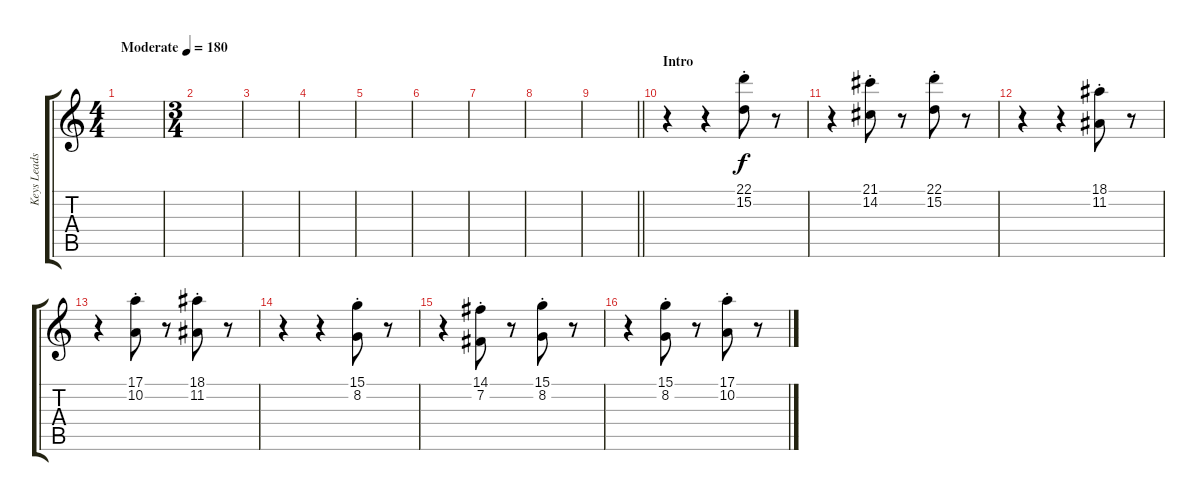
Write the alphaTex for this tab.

\track ("Keys Leads" "Keys Leads") {instrument stringensemble1}
\staff {score tabs}
\tuning (E4 B3 G3 D3 A2 E2) {hide}
\ts (4 4)
\tempo (180 "Moderate")
\clef g2
\ks c
|
\ts (3 4)
|
|
|
|
|
|
|
\barLineRight lightlight
|
\section ("" "Intro")
r.4 r.4 (22.1{st} 15.2{st}).8 r.8 |
r.4 (21.1{st} 14.2{st}).8 r.8 (22.1{st} 15.2{st}).8 r.8 |
r.4 r.4 (18.1{st} 11.2{st}).8 r.8 |
r.4 (17.1{st} 10.2{st}).8 r.8 (18.1{st} 11.2{st}).8 r.8 |
r.4 r.4 (15.1{st} 8.2{st}).8 r.8 |
r.4 (14.1{st} 7.2{st}).8 r.8 (15.1{st} 8.2{st}).8 r.8 |
r.4 (15.1{st} 8.2{st}).8 r.8 (17.1{st} 10.2{st}).8 r.8
